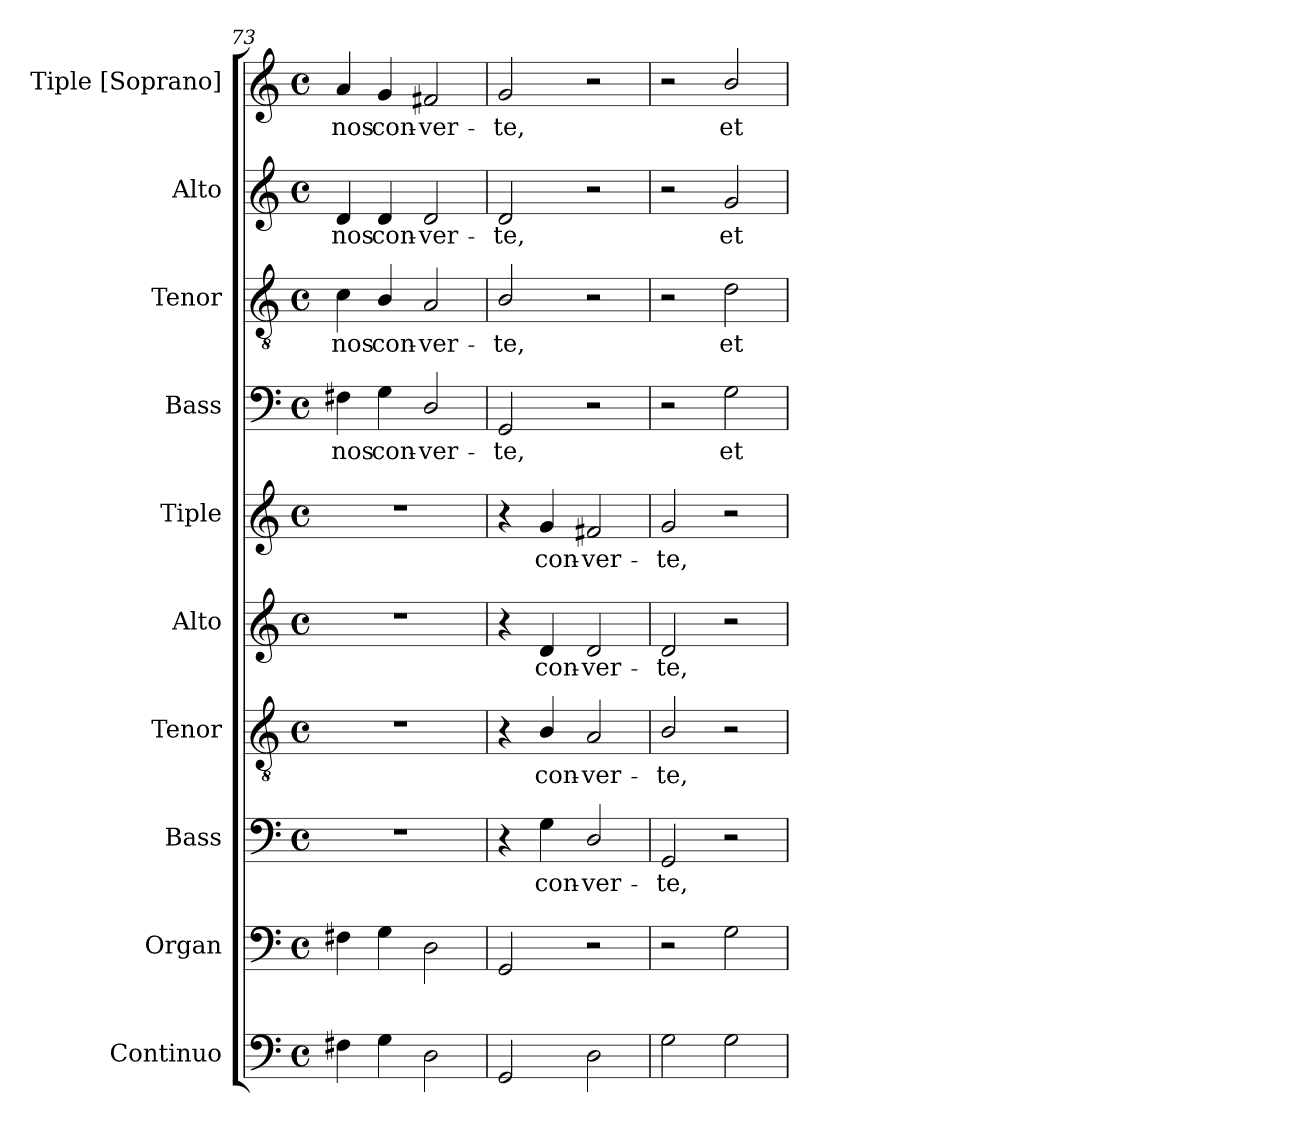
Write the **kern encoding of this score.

**kern	**kern	**kern	**text	**kern	**text	**kern	**text	**kern	**text	**kern	**text	**kern	**text	**kern	**text	**kern	**text
*part10	*part9	*part8	*part8	*part7	*part7	*part6	*part6	*part5	*part5	*part4	*part4	*part3	*part3	*part2	*part2	*part1	*part1
*staff10	*staff9	*staff8	*staff8	*staff7	*staff7	*staff6	*staff6	*staff5	*staff5	*staff4	*staff4	*staff3	*staff3	*staff2	*staff2	*staff1	*staff1
*I"Continuo	*I"Organ	*I"Bass	*	*I"Tenor	*	*I"Alto	*	*I"Tiple	*	*I"Bass	*	*I"Tenor	*	*I"Alto	*	*I"Tiple [Soprano]	*
*I'Cont.	*I'Org.	*I'B.	*	*I'T.	*	*I'A.	*	*	*	*I'B.	*	*I'T.	*	*I'A.	*	*I'S.	*
!!LO:PB:g=z
*clefF4	*clefF4	*clefF4	*	*clefGv2	*	*clefG2	*	*clefG2	*	*clefF4	*	*clefGv2	*	*clefG2	*	*clefG2	*
*	*	*	*	*ITrd7c12	*	*	*	*	*	*	*	*ITrd7c12	*	*	*	*	*
*k[]	*k[]	*k[]	*	*k[]	*	*k[]	*	*k[]	*	*k[]	*	*k[]	*	*k[]	*	*k[]	*
*C:	*C:	*C:	*	*C:	*	*C:	*	*C:	*	*C:	*	*C:	*	*C:	*	*C:	*
*M4/4	*M4/4	*M4/4	*	*M4/4	*	*M4/4	*	*M4/4	*	*M4/4	*	*M4/4	*	*M4/4	*	*M4/4	*
*met(c)	*met(c)	*met(c)	*	*met(c)	*	*met(c)	*	*met(c)	*	*met(c)	*	*met(c)	*	*met(c)	*	*met(c)	*
=73	=73	=73	=73	=73	=73	=73	=73	=73	=73	=73	=73	=73	=73	=73	=73	=73	=73
!	!	!	!	!	!	!	!	!	!	!	!LO:LY:b:color=#000000	!	!	!	!	!	!
!	!	!	!	!	!	!	!	!	!	!	!	!	!LO:LY:b:color=#000000	!	!	!	!
!	!	!	!	!	!	!	!	!	!	!	!	!	!	!	!LO:LY:b:color=#000000	!	!
!	!	!	!	!	!	!	!	!	!	!	!	!	!	!	!	!	!LO:LY:b:color=#000000
4F#Xi\	4F#Xi\	1r	.	1r	.	1r	.	1r	.	4F#Xi\	nos	4Ci\	nos	4di/	nos	4ai/	nos
!	!	!	!	!	!	!	!	!	!	!	!LO:LY:b:color=#000000	!	!	!	!	!	!
!	!	!	!	!	!	!	!	!	!	!	!	!	!LO:LY:b:color=#000000	!	!	!	!
!	!	!	!	!	!	!	!	!	!	!	!	!	!	!	!LO:LY:b:color=#000000	!	!
!	!	!	!	!	!	!	!	!	!	!	!	!	!	!	!	!	!LO:LY:b:color=#000000
4Gi\	4Gi\	.	.	.	.	.	.	.	.	4Gi\	con-	4BBi/	con-	4di/	con-	4gi/	con-
!	!	!	!	!	!	!	!	!	!	!	!LO:LY:b:color=#000000	!	!	!	!	!	!
!	!	!	!	!	!	!	!	!	!	!	!	!	!LO:LY:b:color=#000000	!	!	!	!
!	!	!	!	!	!	!	!	!	!	!	!	!	!	!	!LO:LY:b:color=#000000	!	!
!	!	!	!	!	!	!	!	!	!	!	!	!	!	!	!	!	!LO:LY:b:color=#000000
2Di\	2Di\	.	.	.	.	.	.	.	.	2Di/	-ver-	2AAi/	-ver-	2di/	-ver-	2f#Xi/	-ver-
=74	=74	=74	=74	=74	=74	=74	=74	=74	=74	=74	=74	=74	=74	=74	=74	=74	=74
!	!	!	!	!	!	!	!	!	!	!	!LO:LY:b:color=#000000	!	!	!	!	!	!
!	!	!	!	!	!	!	!	!	!	!	!	!	!LO:LY:b:color=#000000	!	!	!	!
!	!	!	!	!	!	!	!	!	!	!	!	!	!	!	!LO:LY:b:color=#000000	!	!
!	!	!	!	!	!	!	!	!	!	!	!	!	!	!	!	!	!LO:LY:b:color=#000000
2GGi/	2GGi/	4r	.	4r	.	4r	.	4r	.	2GGi/	-te,	2BBi/	-te,	2di/	-te,	2gi/	-te,
!	!	!	!LO:LY:b:color=#000000	!	!	!	!	!	!	!	!	!	!	!	!	!	!
!	!	!	!	!	!LO:LY:b:color=#000000	!	!	!	!	!	!	!	!	!	!	!	!
!	!	!	!	!	!	!	!LO:LY:b:color=#000000	!	!	!	!	!	!	!	!	!	!
!	!	!	!	!	!	!	!	!	!LO:LY:b:color=#000000	!	!	!	!	!	!	!	!
.	.	4Gi\	con-	4BBi/	con-	4di/	con-	4gi/	con-	.	.	.	.	.	.	.	.
!	!	!	!LO:LY:b:color=#000000	!	!	!	!	!	!	!	!	!	!	!	!	!	!
!	!	!	!	!	!LO:LY:b:color=#000000	!	!	!	!	!	!	!	!	!	!	!	!
!	!	!	!	!	!	!	!LO:LY:b:color=#000000	!	!	!	!	!	!	!	!	!	!
!	!	!	!	!	!	!	!	!	!LO:LY:b:color=#000000	!	!	!	!	!	!	!	!
2Di\	2r	2Di/	-ver-	2AAi/	-ver-	2di/	-ver-	2f#Xi/	-ver-	2r	.	2r	.	2r	.	2r	.
=75	=75	=75	=75	=75	=75	=75	=75	=75	=75	=75	=75	=75	=75	=75	=75	=75	=75
!	!	!	!LO:LY:b:color=#000000	!	!	!	!	!	!	!	!	!	!	!	!	!	!
!	!	!	!	!	!LO:LY:b:color=#000000	!	!	!	!	!	!	!	!	!	!	!	!
!	!	!	!	!	!	!	!LO:LY:b:color=#000000	!	!	!	!	!	!	!	!	!	!
!	!	!	!	!	!	!	!	!	!LO:LY:b:color=#000000	!	!	!	!	!	!	!	!
2Gi\	2r	2GGi/	-te,	2BBi/	-te,	2di/	-te,	2gi/	-te,	2r	.	2r	.	2r	.	2r	.
!	!	!	!	!	!	!	!	!	!	!	!LO:LY:b:color=#000000	!	!	!	!	!	!
!	!	!	!	!	!	!	!	!	!	!	!	!	!LO:LY:b:color=#000000	!	!	!	!
!	!	!	!	!	!	!	!	!	!	!	!	!	!	!	!LO:LY:b:color=#000000	!	!
!	!	!	!	!	!	!	!	!	!	!	!	!	!	!	!	!	!LO:LY:b:color=#000000
2Gi\	2Gi\	2r	.	2r	.	2r	.	2r	.	2Gi\	et	2Di\	et	2gi/	et	2bi/	et
=	=	=	=	=	=	=	=	=	=	=	=	=	=	=	=	=	=
*-	*-	*-	*-	*-	*-	*-	*-	*-	*-	*-	*-	*-	*-	*-	*-	*-	*-
